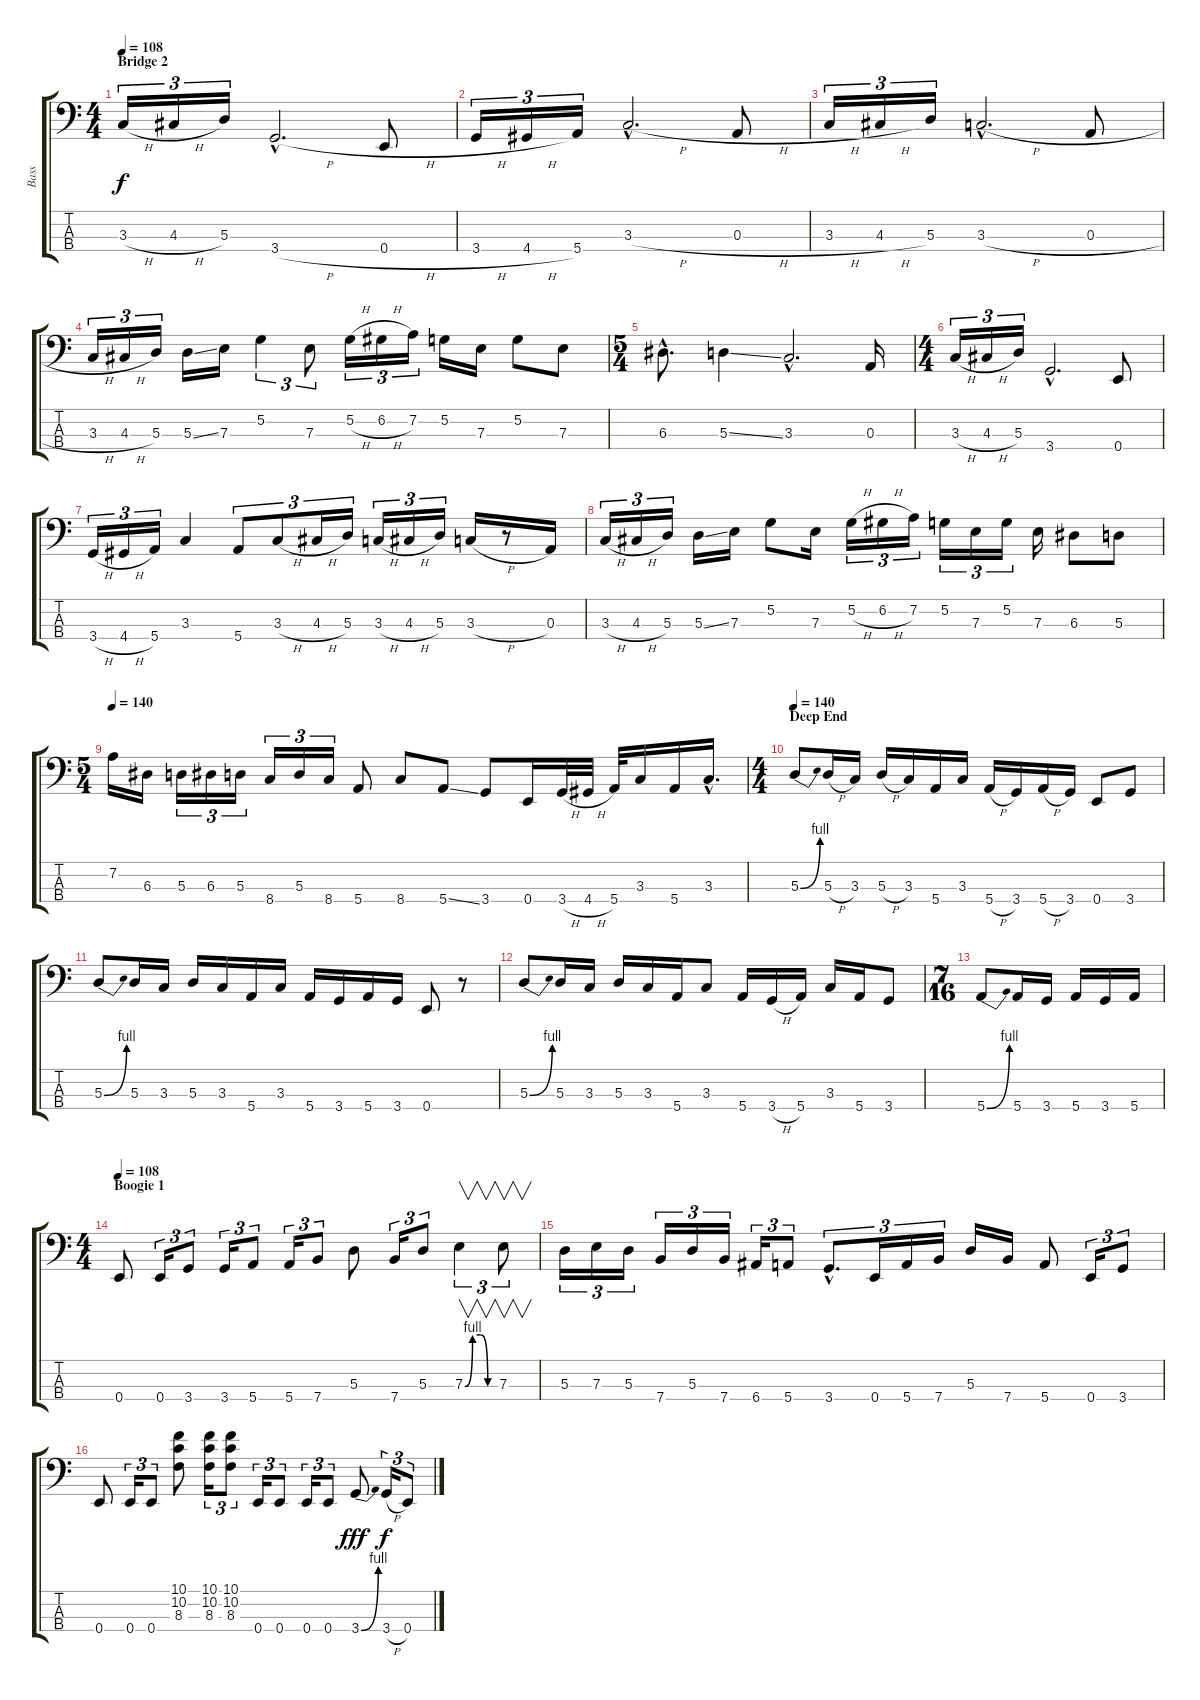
\track ("Bass" "Bass") {instrument electricbassfinger}
\staff {score tabs}
\tuning (G2 D2 A1 E1) {hide}
\ts (4 4)
\section ("" "Bridge 2")
\tempo 108
\clef f4
\ks c
3.3{h}.16{tu (3 2) dy f} 4.3{h}.16{tu (3 2)} 5.3.16{tu (3 2)} 3.4{h hac}.2{d} 0.4{h}.8 |
3.4{h}.16{tu (3 2)} 4.4{h}.16{tu (3 2)} 5.4.16{tu (3 2)} 3.3{h hac}.2{d} 0.3{h}.8 |
3.3{h}.16{tu (3 2)} 4.3{h}.16{tu (3 2)} 5.3.16{tu (3 2)} 3.3{h hac}.2{d} 0.3{h}.8 |
3.3{h}.16{tu (3 2)} 4.3{h}.16{tu (3 2)} 5.3.16{tu (3 2)} 5.3{ss}.16 7.3.16 5.2.4{tu (3 2)} 7.3.8{tu (3 2)} 5.2{h}.16{tu (3 2)} 6.2{h}.16{tu (3 2)} 7.2.16{tu (3 2)} 5.2.16 7.3.16 5.2.8 7.3.8 |
\ts (5 4)
6.3{hac}.8{d} 5.3{ss}.4 3.3{hac}.2{d} 0.3.16 |
\ts (4 4)
3.3{h}.16{tu (3 2)} 4.3{h}.16{tu (3 2)} 5.3.16{tu (3 2)} 3.4{hac}.2{d} 0.4.8 |
3.4{h}.16{tu (3 2)} 4.4{h}.16{tu (3 2)} 5.4.16{tu (3 2)} 3.3.4 5.4.8{tu (3 2)} 3.3{h}.8{tu (3 2)} 4.3{h}.16{tu (3 2)} 5.3.16{tu (3 2)} 3.3{h}.16{tu (3 2)} 4.3{h}.16{tu (3 2)} 5.3.16{tu (3 2)} 3.3{h}.16 r.8 0.3.16 |
3.3{h}.16{tu (3 2)} 4.3{h}.16{tu (3 2)} 5.3.16{tu (3 2)} 5.3{ss}.16 7.3.16 5.2.8 7.3.16 5.2{h}.16{tu (3 2)} 6.2{h}.16{tu (3 2)} 7.2.16{tu (3 2)} 5.2.16{tu (3 2)} 7.3.16{tu (3 2)} 5.2.16{tu (3 2)} 7.3.16 6.3.8 5.3.8 |
\ts (5 4)
\tempo 140
7.2.16 6.3.16 5.3.16{tu (3 2)} 6.3.16{tu (3 2)} 5.3.16{tu (3 2)} 8.4.16{tu (3 2)} 5.3.16{tu (3 2)} 8.4.16{tu (3 2)} 5.4.8 8.4.8 5.4{ss}.8 3.4.8 0.4.16 3.4{h}.32 4.4{h}.32 5.4.32 3.3.16 5.4.16 3.3{hac}.16{d} |
\ts (4 4)
\section ("" "Deep End")
\tempo 140
5.3{be (bend 0 0 60 4)}.8 5.3{h}.16 3.3.16 5.3{h}.16 3.3.16 5.4.16 3.3.16 5.4{h}.16 3.4.16 5.4{h}.16 3.4.16 0.4.8 3.4.8 |
5.3{be (bend 0 0 60 4)}.8 5.3.16 3.3.16 5.3.16 3.3.16 5.4.16 3.3.16 5.4.16 3.4.16 5.4.16 3.4.16 0.4.8 r.8 |
5.3{be (bend 0 0 60 4)}.8 5.3.16 3.3.16 5.3.16 3.3.16 5.4.16 3.3.8 5.4.16 3.4{h}.16 5.4.16 3.3.16 5.4.16 3.4.8 |
\ts (7 16)
5.4{be (bend 0 0 60 4)}.8 5.4.16 3.4.16 5.4.16 3.4.16 5.4.16 |
\ts (4 4)
\section ("" "Boogie 1")
\tempo 108
0.4.8 0.4.16{tu (3 2)} 3.4.8{tu (3 2)} 3.4.16{tu (3 2)} 5.4.8{tu (3 2)} 5.4.16{tu (3 2)} 7.4.8{tu (3 2)} 5.3.8 7.4.16{tu (3 2)} 5.3.8{tu (3 2)} 7.3{be (custom 0 0 15 4 30 4 45 0 60 0)}.4{v tu (3 2)} 7.3.8{v tu (3 2)} |
5.3.16{tu (3 2)} 7.3.16{tu (3 2)} 5.3.16{tu (3 2)} 7.4.16{tu (3 2)} 5.3.16{tu (3 2)} 7.4.16{tu (3 2)} 6.4.16{tu (3 2)} 5.4.8{tu (3 2)} 3.4{hac}.8{d tu (3 2)} 0.4.16{tu (3 2)} 5.4.16{tu (3 2)} 7.4.16{tu (3 2)} 5.3.16 7.4.16 5.4.8 0.4.16{tu (3 2)} 3.4.8{tu (3 2)} |
0.4.8 0.4.16{tu (3 2)} 0.4.8{tu (3 2)} (10.1 10.2 8.3).8 (10.1 10.2 8.3).16{tu (3 2)} (10.1 10.2 8.3).8{tu (3 2)} 0.4.16{tu (3 2)} 0.4.8{tu (3 2)} 0.4.16{tu (3 2)} 0.4.8{tu (3 2)} 3.4{be (bend 0 0 60 4)}.8{dy fff} 3.4{h}.16{tu (3 2) dy f} 0.4.8{tu (3 2)}
